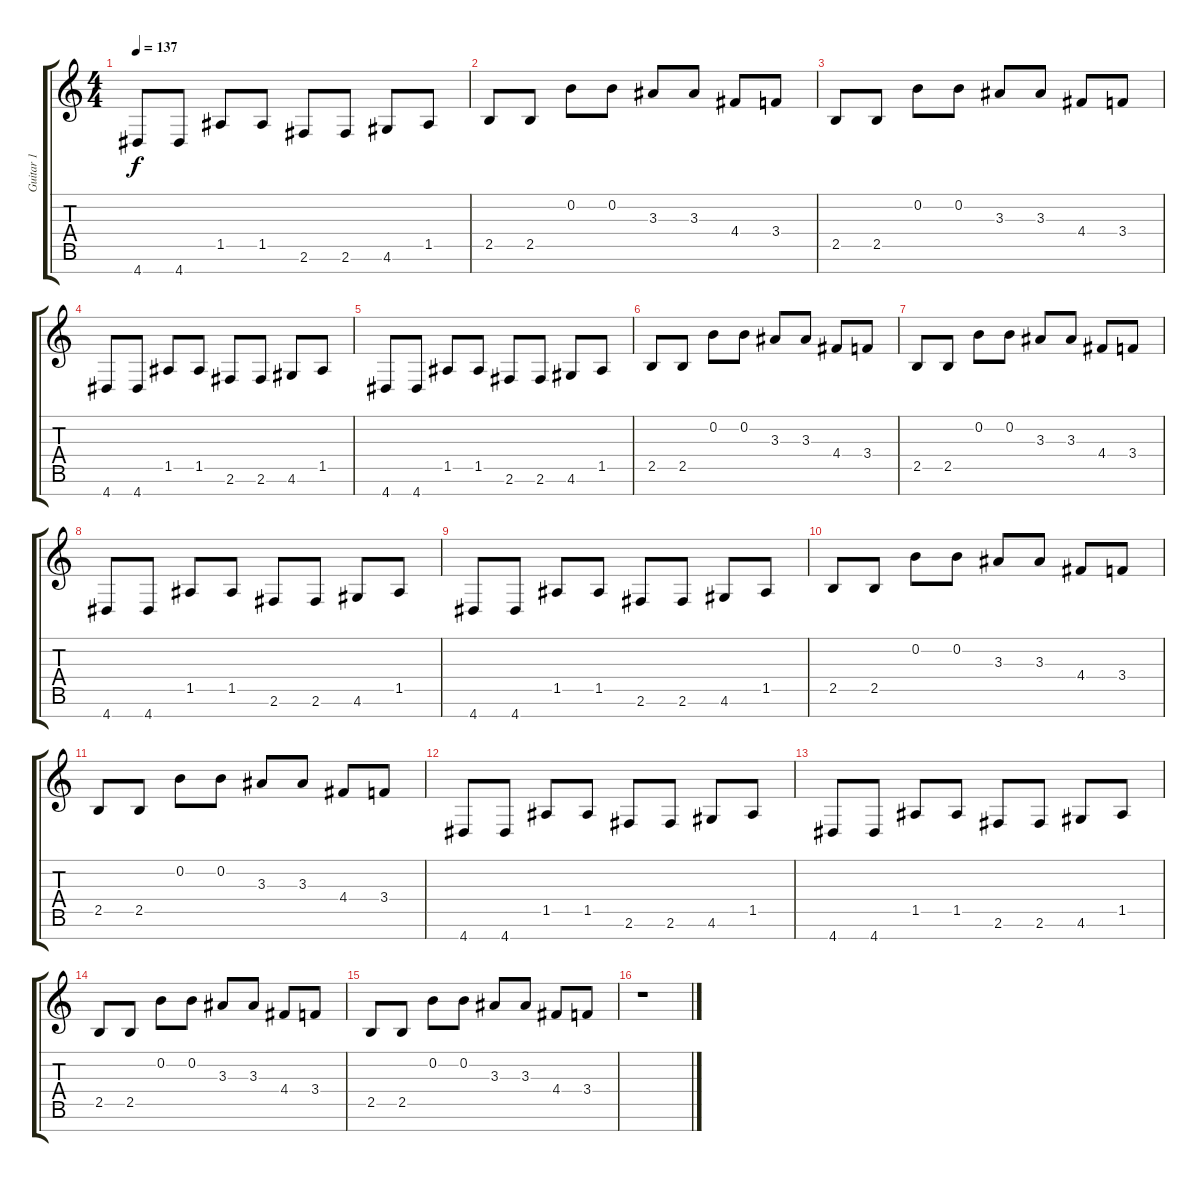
\track ("Guitar 1" "Guitar 1") {instrument distortionguitar}
\staff {score tabs}
\tuning (E4 B3 G3 D3 A2 E2 B1) {hide}
\ts (4 4)
\tempo 137
\clef g2
\ks c
4.7.8{dy f} 4.7.8 1.5.8 1.5.8 2.6.8 2.6.8 4.6.8 1.5.8 |
2.5.8 2.5.8 0.2.8 0.2.8 3.3.8 3.3.8 4.4.8 3.4.8 |
2.5.8 2.5.8 0.2.8 0.2.8 3.3.8 3.3.8 4.4.8 3.4.8 |
4.7.8 4.7.8 1.5.8 1.5.8 2.6.8 2.6.8 4.6.8 1.5.8 |
4.7.8 4.7.8 1.5.8 1.5.8 2.6.8 2.6.8 4.6.8 1.5.8 |
2.5.8 2.5.8 0.2.8 0.2.8 3.3.8 3.3.8 4.4.8 3.4.8 |
2.5.8 2.5.8 0.2.8 0.2.8 3.3.8 3.3.8 4.4.8 3.4.8 |
4.7.8 4.7.8 1.5.8 1.5.8 2.6.8 2.6.8 4.6.8 1.5.8 |
4.7.8 4.7.8 1.5.8 1.5.8 2.6.8 2.6.8 4.6.8 1.5.8 |
2.5.8 2.5.8 0.2.8 0.2.8 3.3.8 3.3.8 4.4.8 3.4.8 |
2.5.8 2.5.8 0.2.8 0.2.8 3.3.8 3.3.8 4.4.8 3.4.8 |
4.7.8 4.7.8 1.5.8 1.5.8 2.6.8 2.6.8 4.6.8 1.5.8 |
4.7.8 4.7.8 1.5.8 1.5.8 2.6.8 2.6.8 4.6.8 1.5.8 |
2.5.8 2.5.8 0.2.8 0.2.8 3.3.8 3.3.8 4.4.8 3.4.8 |
2.5.8 2.5.8 0.2.8 0.2.8 3.3.8 3.3.8 4.4.8 3.4.8 |
r.1
